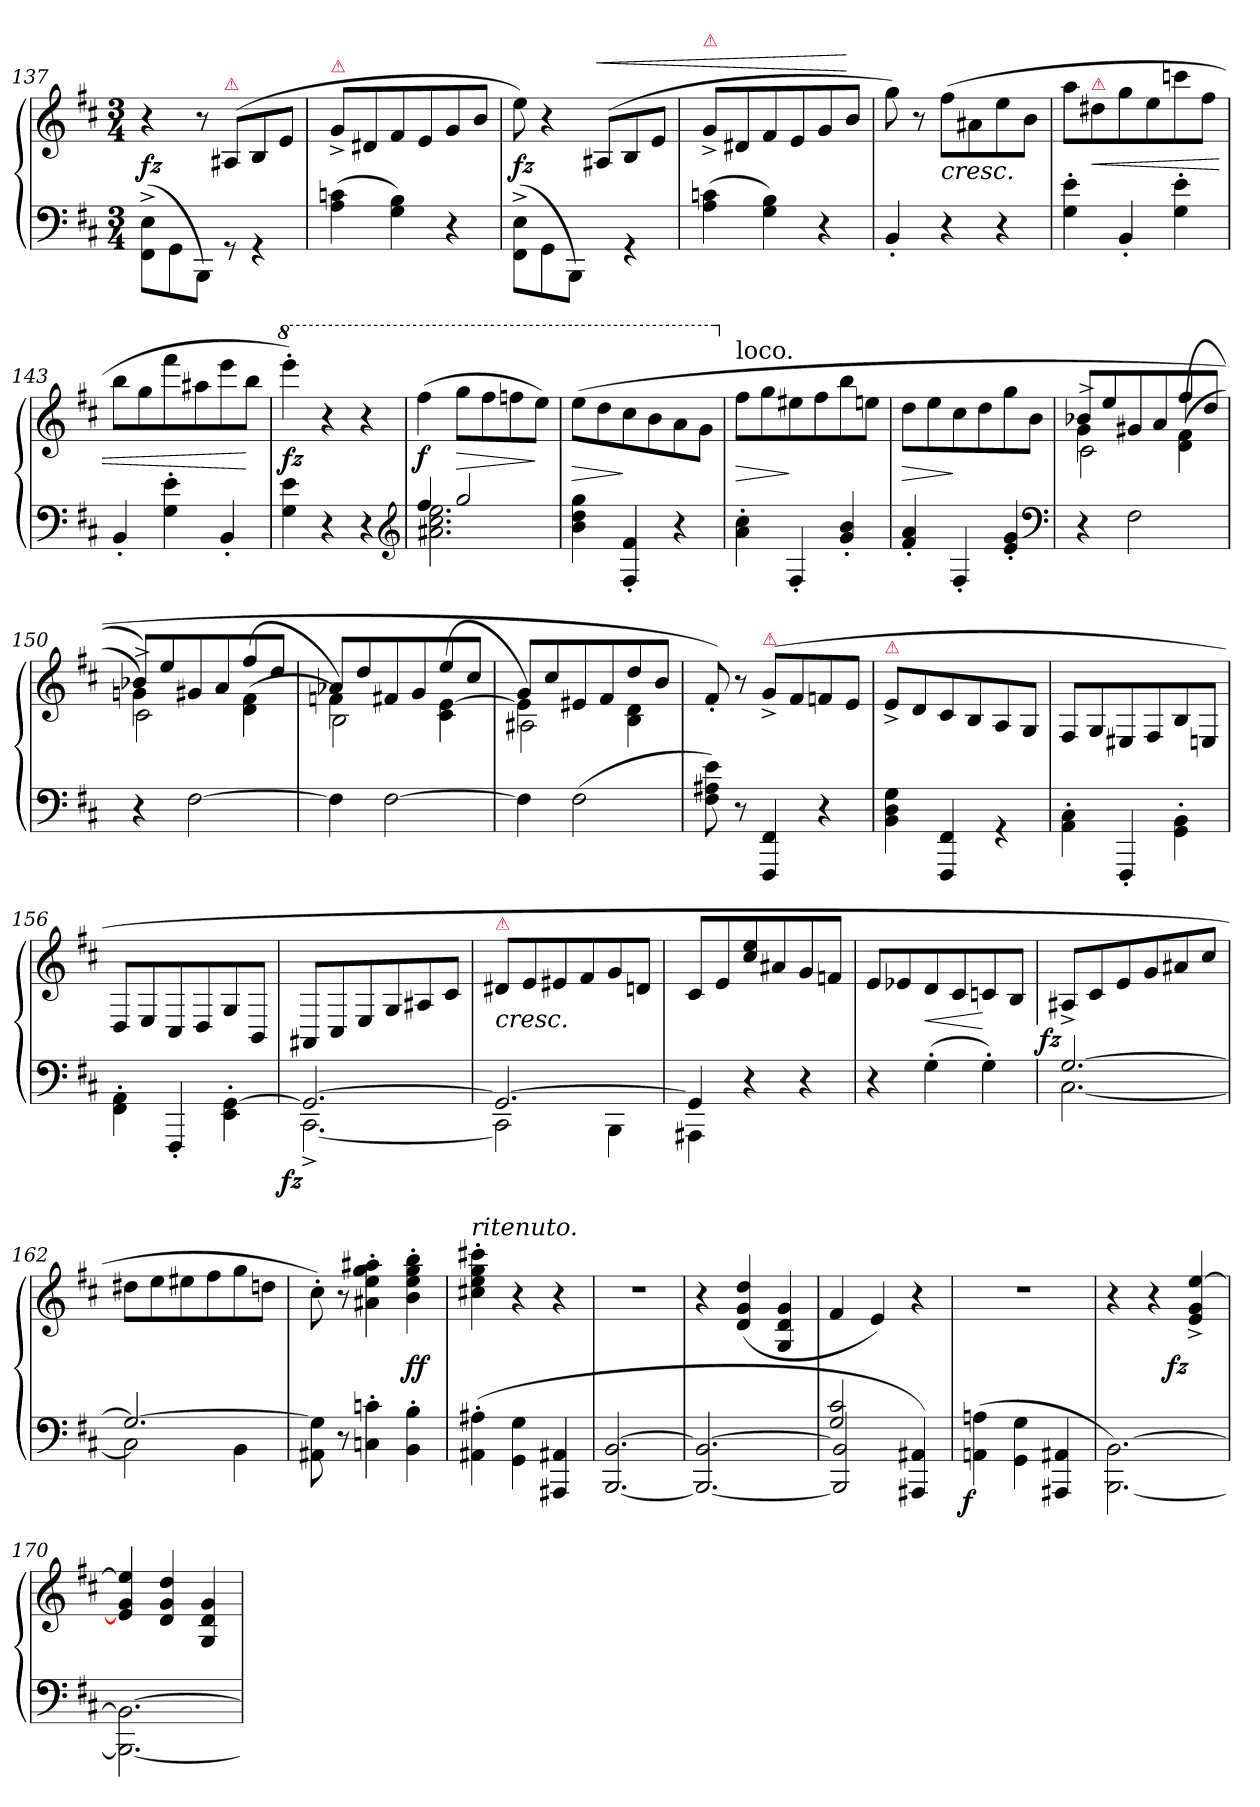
**kern	**kern	**dynam
*part1	*part1	*part1
*staff2	*staff1	*staff1/2
*clefF4	*clefG2	*
*k[f#c#]	*k[f#c#]	*
*M3/4	*M3/4	*
=137	=137	=137
(8FF#^>\ 8E^>\L	4r	fz
8GG\	.	.
8BBB\J)	8r	.
!	!LO:TX:a:color=crimson:t=⚠	!
8rGG	(>8A#X/L	.
4rGG	8B/	.
.	8e\J	.
=138	=138	=138
!	!LO:TX:a:color=crimson:t=⚠	!
(4A 4cn	8g^<L	.
.	8d#X	.
4G 4B)	8f#	.
.	8e	.
4r	8g	.
.	8bJ	.
=139	=139	=139
(>8FF#^>\ 8E^>\L	8ee)	fz
8GG\	4r	.
8BBB\J)	.	.
!	!	!LO:HP:a
8rGGyy	(8A#XL	<
4rGG	8B/	.
.	8eJ	.
=140	=140	=140
!	!LO:TX:a:color=crimson:t=⚠	!
(4A 4cn	8g^<L	.
.	8d#X	.
4G 4B)	8f#	.
.	8e	.
4r	8g	.
.	8bJ	[
=141	=141	=141
4BB'</	8gg)	.
.	8r	.
4r	(8ff#L	<
.	8a#X	.
4r	8ee	.
.	8bJ	.
=142	=142	=142
4G' 4e'	8aaL	.
!	!LO:TX:a:color=crimson:t=⚠	!
.	8dd#X	<
4BB'</	8gg	.
.	8ee	.
4G' 4e'	8cccn	.
.	8ff#J	.
=143	=143	=143
4BB'</	8bbL	.
.	8gg	.
4G' 4e'	8fff#	.
.	8aa#X	.
4BB'</	8eee	.
.	8bbJ	[ [
=144	=144	=144
*	*8va	*
4G 4e	4eeee'>)	fz
4r	4r	.
4r	4r	.
*clefG2	*	*
=145	=145	=145
*^	*	*
4ff#	2.a#X 2.cc# 2.ee	(4fff#	f
2gg	.	8gggL	>
.	.	8fff#	.
.	.	8fffn	.
.	.	8eeeJ)	]
*v	*v	*	*
=146	=146	=146
4b 4dd 4gg	(>8eeeL	>
.	8ddd	.
4F#' 4f#'	8ccc#	]
.	8bb	.
4r	8aa	.
.	8ggJ	.
=147	=147	=147
*	*X8va	*
!	!LO:TX:a:t=loco.	!
4a' 4cc#'	8ff#L	>
.	8gg	.
4F#'	8ee#X	]
.	8ff#	.
4g' 4b'	8bb	.
.	8eenJ	.
=148	=148	=148
4f#' 4a'	8ddL	>
.	8ee	.
4F#'	8cc#	]
.	8dd	.
4e' 4g'	8gg	.
.	8bJ	.
*clefF4	*	*
=149	=149	=149
*	*^	*
*	*	*^	*
4r	8b-X/L	4g	2c#^<\	.
.	8ee/	.	.	.
2F#	8g#X/	2rddddyy	.	.
.	8a/	.	.	.
.	8ff#/	.	(<(<4d\ 4f#\	.
.	8dd/J	.	.	.
=150	=150	=150	=150	=150
4r	8b-X/L	4gn)	2c#^<\)	.
.	8ee/	.	.	.
[2F#	8g#X/	2rbbbyy	.	.
.	8a/	.	.	.
.	8ff#/	.	(<(<4d\ 4f#\	.
.	8dd/J	.	.	.
=151	=151	=151	=151	=151
4F#]	8a-X/L	4fn)	2B\)	.
.	8dd/	.	.	.
[2F#	8f#X/	2rddddyy	.	.
.	8g/	.	.	.
.	8ee/	.	(<4c#\ [4e\	.
.	8cc#/J	.	.	.
=152	=152	=152	=152	=152
4F#]	8g/L	4e]	2A#X\)	.
.	8cc#/	.	.	.
(2F#	8e#X/	2rbbbyy	.	.
.	8f#/	.	.	.
.	8dd/	.	4B\ 4d\	.
.	8b/J	.	.	.
*	*v	*v	*v	*
=153	=153	=153
8F# 8A#X 8e)	8f#'<)	.
8r	8r	.
!	!LO:TX:a:color=crimson:t=⚠	!
4FFF# 4FF#	(>8g^<L	.
.	8f#	.
4r	8fn	.
.	8eJ	.
=154	=154	=154
!	!LO:TX:a:color=crimson:t=⚠	!
4BB 4D 4G	8e^<L	.
.	8d	.
4FFF# 4FF#	8c#	.
.	8B	.
4rGG	8A	.
.	8GJ	.
=155	=155	=155
4AA'<\ 4C#'<\	8F#/L	.
.	8G/	.
4FFF#'</	8E#X	.
.	8F#/	.
4GG'<\ 4BB'<\	8B/	.
.	8En/J	.
=156	=156	=156
4FF#'<\ 4AA'<\	8D/L	.
.	8E/	.
4FFF#'</	8C#/	.
.	8D/	.
4EE'<\ [4GG'<\	8G/	.
.	8BB/J	.
=157	=157	=157
*^	*	*
!	!	!	!LO:DY:b=2:rj
2.GG_	[2.CC#^\	8AA#XL	fz
.	.	8C#/	.
.	.	8E/	.
.	.	8G/	.
.	.	8A#X	.
.	.	8c#/J	.
=158	=158	=158	=158
!	!	!LO:TX:a:color=crimson:t=⚠	!
2.GG_	2CC#]	8d#XL	<
.	.	8e	.
.	.	8e#X	.
.	.	8f#	.
.	4BBB	8g	.
.	.	8dnJ	.
=159	=159	=159	=159
4GG]	4AAA#X	8c#L	.
.	.	8e	.
4r	4rAAAyy	8cc# 8ee	.
.	.	8a#X	.
4r	4rAAAyy	8g	.
.	.	8fnJ	.
*v	*v	*	*
=160	=160	=160
4r	8eL	.
.	8e-X	.
!	!	!LO:HP:b
(4G'	8d	<
.	8c#	.
4G')	8cn	[
.	8BJ	[
=161	=161	=161
*^	*	*
!	!	!	!LO:DY:rj
[2.G	[2.C#	8A#X^<L	fz
.	.	8c#	.
.	.	8e	.
.	.	8g	.
.	.	8a#X	.
.	.	8cc#J	.
=162	=162	=162	=162
2.G_	2C#]	8dd#XL	.
.	.	8ee	.
.	.	8ee#X	.
.	.	8ff#	.
.	4BB	8gg	.
.	.	8ddnJ	.
*v	*v	*	*
=163	=163	=163
8AA#X 8G]	8cc#')	.
8r	8r	.
4Cn' 4cn'	4a#X' 4ee' 4gg' 4aa#X'	.
4BB' 4B'	4b' 4ee' 4gg' 4bb'	ff
=164	=164	=164
!	!LO:TX:a:i:t=ritenuto.	!
(<4AA#X' 4A#X'	4cc#X' 4ee' 4gg' 4ccc#X'	.
4GG\ 4G\	4r	.
4AAA#X 4AA#X	4r	.
=165	=165	=165
[2.BBB [<2.BB	2.rdd	.
=166	=166	=166
2.BBB_ 2.BB_	4r	.
.	(>4d 4g 4dd	.
.	4G/ 4d/ 4g/	.
=167	=167	=167
*^	*	*
2G 2c#	2BBB]/ 2BB]/	4f#	.
.	.	4e)	.
4rcyy	4AAA#X/ 4AA#X/)	4r	.
=168	=168	=168	=168
!	!	!	!LO:DY:b=2:rj
*v	*v	*	*
(4AAn 4An	2.rdd	f
4GG\ 4G\	.	.
4AAA#X 4AA#X	.	.
=169	=169	=169
[2.BBB\ [2.BB\)	4r	.
.	4r	.
!	!	!LO:DY:rj
.	4e^</ 4g^</ [4ee^</	fz
=170	=170	=170
2.BBB_\ 2.BB_>\	4e]/ 4g/ 4ee]/	.
.	4d 4g 4dd	.
.	4G/ 4d/ 4g/	.
=	=	=
*-	*-	*-
